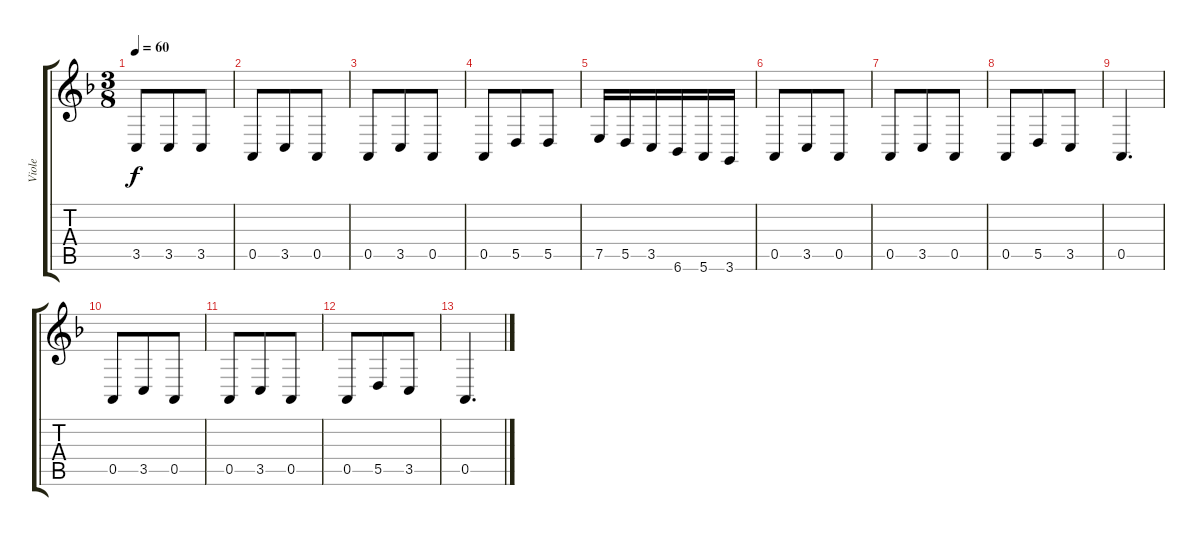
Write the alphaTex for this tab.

\track ("Viole" "Viole") {instrument viola}
\staff {score tabs}
\tuning (E4 B3 G3 D3 A2 E2) {hide}
\ts (3 8)
\tempo 60
\clef g2
\ks f
3.5.8{dy f} 3.5.8 3.5.8 |
0.5.8 3.5.8 0.5.8 |
0.5.8 3.5.8 0.5.8 |
0.5.8 5.5.8 5.5.8 |
7.5.16 5.5.16 3.5.16 6.6.16 5.6.16 3.6.16 |
0.5.8 3.5.8 0.5.8 |
0.5.8 3.5.8 0.5.8 |
0.5.8 5.5.8 3.5.8 |
0.5.4{d} |
0.5.8 3.5.8 0.5.8 |
0.5.8 3.5.8 0.5.8 |
0.5.8 5.5.8 3.5.8 |
0.5.4{d}
